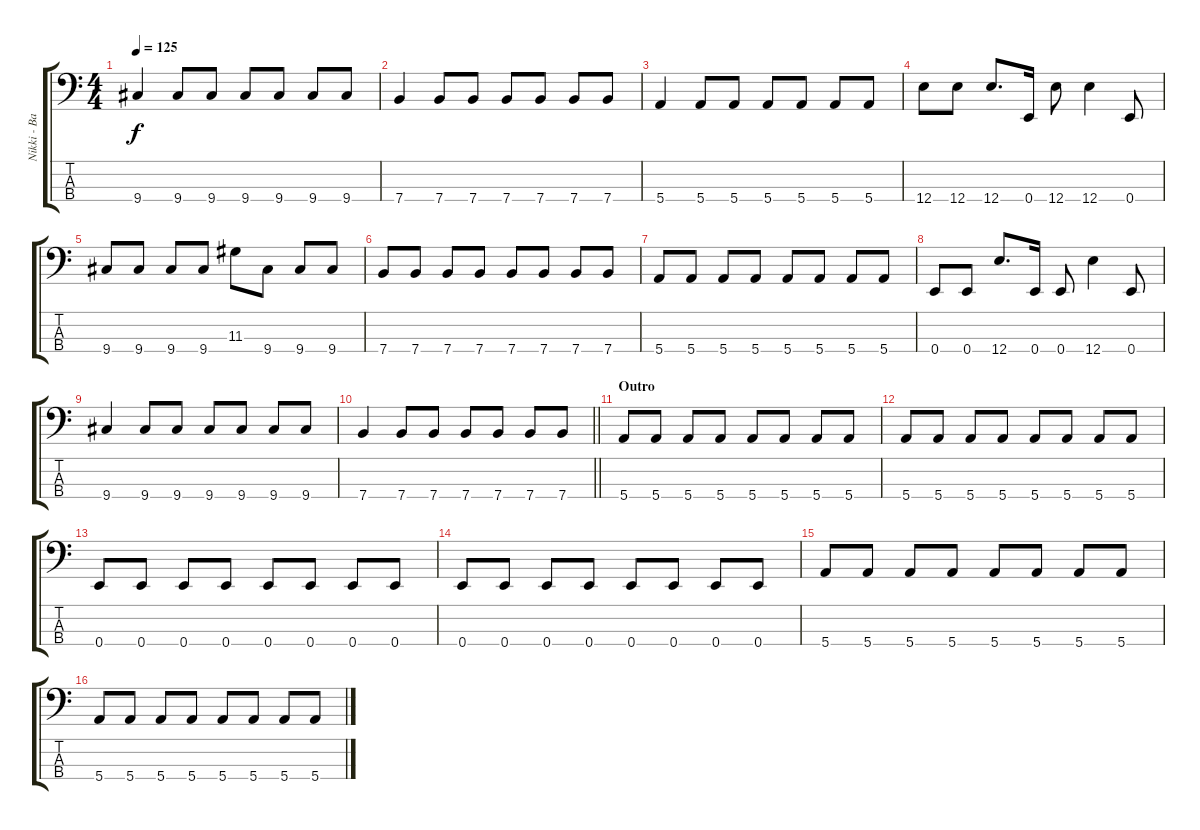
\track ("Nikki - Bass" "Nikki - Ba") {instrument electricbasspick}
\staff {score tabs}
\tuning (G2 D2 A1 E1) {hide}
\ts (4 4)
\tempo 125
\clef f4
\ks c
9.4.4{dy f} 9.4.8 9.4.8 9.4.8 9.4.8 9.4.8 9.4.8 |
7.4.4 7.4.8 7.4.8 7.4.8 7.4.8 7.4.8 7.4.8 |
5.4.4 5.4.8 5.4.8 5.4.8 5.4.8 5.4.8 5.4.8 |
12.4.8 12.4.8 12.4.8{d} 0.4.16 12.4.8 12.4.4 0.4.8 |
9.4.8 9.4.8 9.4.8 9.4.8 11.3.8 9.4.8 9.4.8 9.4.8 |
7.4.8 7.4.8 7.4.8 7.4.8 7.4.8 7.4.8 7.4.8 7.4.8 |
5.4.8 5.4.8 5.4.8 5.4.8 5.4.8 5.4.8 5.4.8 5.4.8 |
0.4.8 0.4.8 12.4.8{d} 0.4.16 0.4.8 12.4.4 0.4.8 |
9.4.4 9.4.8 9.4.8 9.4.8 9.4.8 9.4.8 9.4.8 |
\barLineRight lightlight
7.4.4 7.4.8 7.4.8 7.4.8 7.4.8 7.4.8 7.4.8 |
\section ("" "Outro")
5.4.8 5.4.8 5.4.8 5.4.8 5.4.8 5.4.8 5.4.8 5.4.8 |
5.4.8 5.4.8 5.4.8 5.4.8 5.4.8 5.4.8 5.4.8 5.4.8 |
0.4.8 0.4.8 0.4.8 0.4.8 0.4.8 0.4.8 0.4.8 0.4.8 |
0.4.8 0.4.8 0.4.8 0.4.8 0.4.8 0.4.8 0.4.8 0.4.8 |
5.4.8 5.4.8 5.4.8 5.4.8 5.4.8 5.4.8 5.4.8 5.4.8 |
5.4.8 5.4.8 5.4.8 5.4.8 5.4.8 5.4.8 5.4.8 5.4.8
